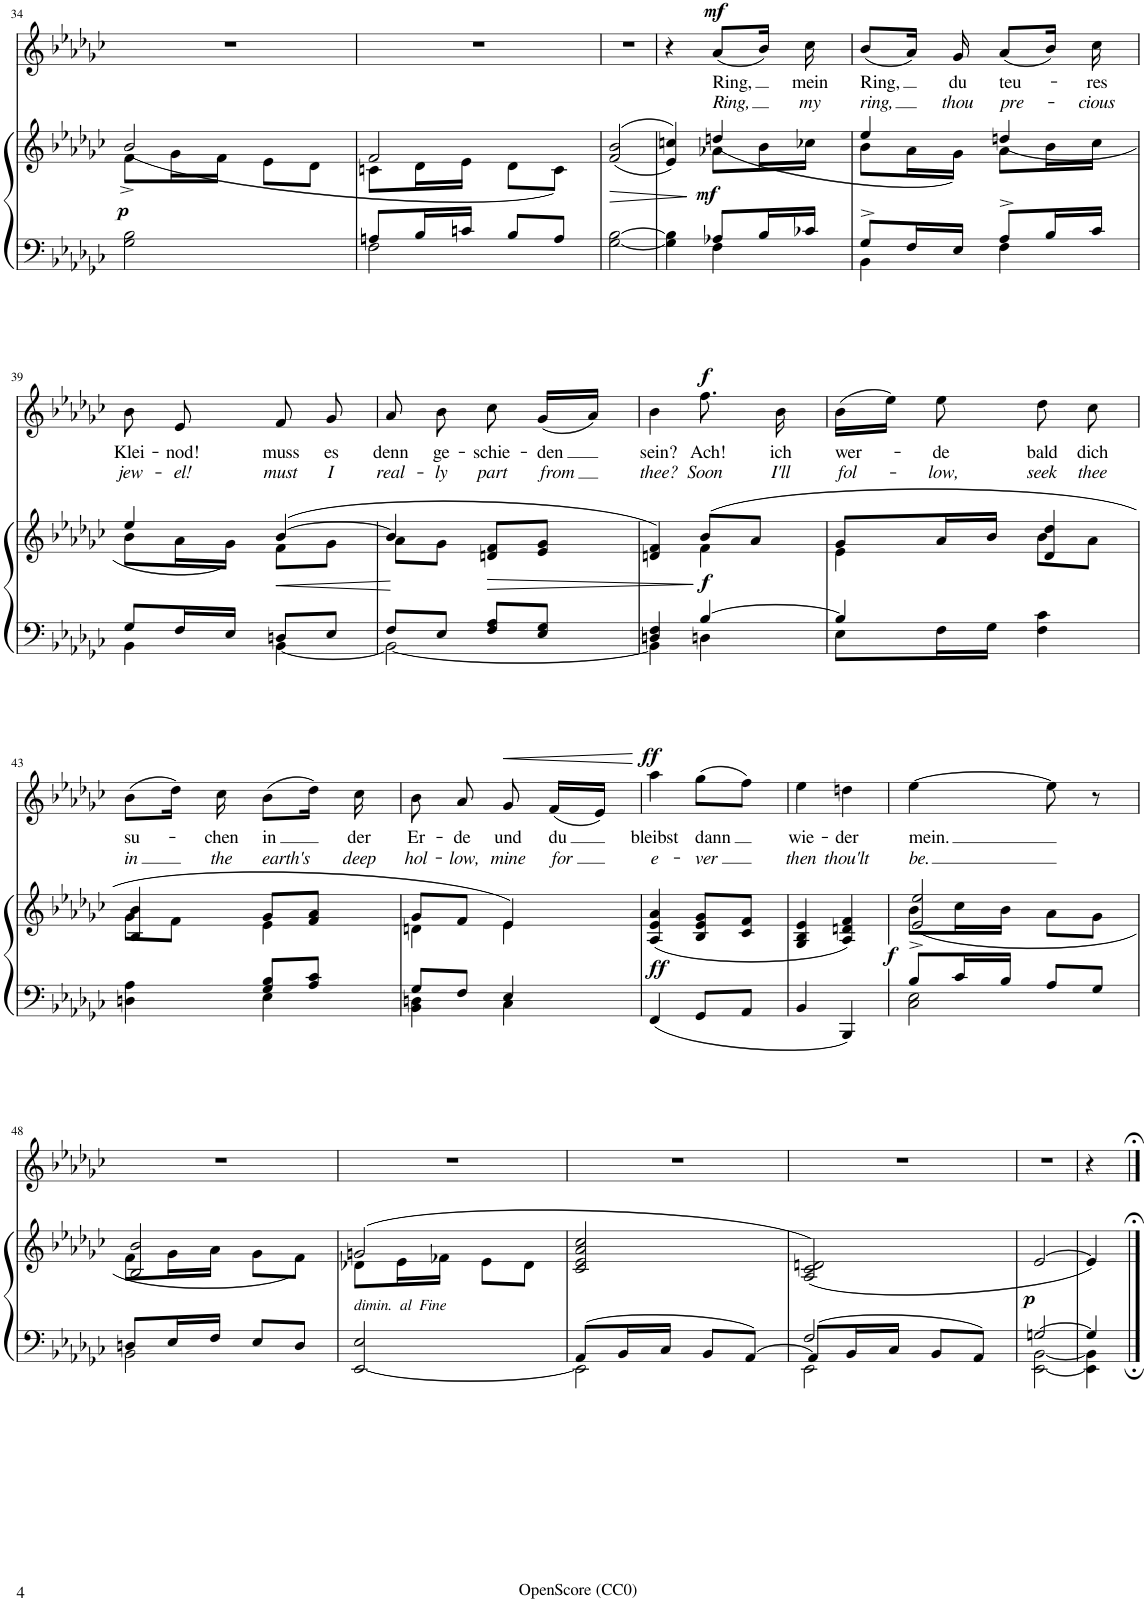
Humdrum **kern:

**kern	**kern	**dynam	**kern	**text	**text	**dynam
*part2	*part2	*part2	*part1	*part1	*part1	*part1
*staff3	*staff2	*staff2/3	*staff1	*staff1	*staff1	*staff1
*I"Pianoforte	*	*	*I"Singstimme Voice	*	*	*
*I'Pno	*	*	*	*	*	*
!!LO:PB:g=z
*clefF4	*clefG2	*	*clefG2	*	*	*
*k[b-e-a-d-g-c-]	*k[b-e-a-d-g-c-]	*	*k[b-e-a-d-g-c-]	*	*	*
*M2/4	*M2/4	*	*M2/4	*	*	*
=34	=34	=34	=34	=34	=34	=34
*	*^	*	*	*	*	*
!	!	!	!LO:DY:b	!	!	!	!
2G-\ 2B-\	(2b-/	8f^\L	p	2r	.	.	.
.	.	16g-\L	.	.	.	.	.
.	.	16f\JJ	.	.	.	.	.
.	.	8e-\L	.	.	.	.	.
.	.	8d-\J	.	.	.	.	.
=35	=35	=35	=35	=35	=35	=35	=35
*^	*	*	*	*	*	*	*
8An/L	2F\	2f/	8cn\L	.	2r	.	.	.
16B-/L	.	.	16d-\L	.	.	.	.	.
16cn/JJ	.	.	16e-\JJ	.	.	.	.	.
8B-/L	.	.	8d-\L	.	.	.	.	.
8A/J	.	.	8c\J)	.	.	.	.	.
*v	*v	*	*	*	*	*	*	*
=36	=36	=36	=36	=36	=36	=36	=36
!	!	!	!LO:HP:b	!	!	!	!
*	*v	*v	*	*	*	*	*
[2G-\ [>2B-\	(>(2f/ 2b-/	>	2r	.	.	.
.	.	]	.	.	.	.
=37	=37	=37	=37	=37	=37	=37
*^	*^	*	*	*	*	*
4G-\] 4B-\]	4ryy	4e-/ 4ccn/))	4ryy	.	4r	.	.	.
!	!	!	!	!LO:DY:b	!	!LO:LY:b	!LO:LY:b	!LO:DY:a
8A-X/L	4F\	(4ddn/	8a-X\L	mf	(8a-/L	Ring,	Ring,	mf
16B-/L	.	.	16b-\L	.	16b-/Jk)	.	.	.
!	!	!	!	!	!	!LO:LY:b	!LO:LY:b	!
16c-X/JJ	.	.	16cc-X\JJ	.	16cc-\	mein	my	.
=38	=38	=38	=38	=38	=38	=38	=38	=38
!	!	!	!	!	!	!LO:LY:b	!LO:LY:b	!
8G-^/L	4BB-\	4ee-/	8b-\L	.	(8b-/L	Ring,	ring,	.
16F/L	.	.	16a-\L	.	16a-/Jk)	.	.	.
!	!	!	!	!	!	!LO:LY:b	!LO:LY:b	!
16E-/JJ	.	.	16g-\JJ)	.	16g-/	du	thou	.
!	!	!	!	!	!	!LO:LY:b	!LO:LY:b	!
8A-^/L	4F\	(4ddn/	8a-\L	.	(8a-/L	teu-	pre-	.
16B-/L	.	.	16b-\L	.	16b-/Jk)	.	.	.
!	!	!	!	!	!	!LO:LY:b	!LO:LY:b	!
16c-/JJ	.	.	16cc-\JJ	.	16cc-\	-res	-cious	.
!!LO:LB:g=z
=39	=39	=39	=39	=39	=39	=39	=39	=39
!	!	!	!	!	!	!LO:LY:b	!LO:LY:b	!
8G-/L	4BB-\	4ee-/	8b-\L	.	8b-\	Klei-	jew-	.
!	!	!	!	!	!	!LO:LY:b	!LO:LY:b	!
16F/L	.	.	16a-\L	.	8e-/	-nod!	-el!	.
16E-/JJ	.	.	16g-\JJ)	.	.	.	.	.
!	!	!	!	!LO:HP:b	!	!LO:LY:b	!LO:LY:b	!
8Dn/L	[4BB-\	([4b-/	8f\L	<	8f/	muss	must	.
!	!	!	!	!	!	!LO:LY:b	!LO:LY:b	!
8E-/J	.	.	8g-\J	.	8g-/	es	I	.
=40	=40	=40	=40	=40	=40	=40	=40	=40
!	!	!	!	!	!	!LO:LY:b	!LO:LY:b	!
8F/L	2BB-\_	4b-/]	8a-\L	.	8a-/	denn	real-	.
!	!	!	!	!	!	!LO:LY:b	!LO:LY:b	!
8E-/J	.	.	8g-\J	[	8b-\	ge-	-ly	.
!	!	!	!	!LO:HP:b	!	!LO:LY:b	!LO:LY:b	!
8F/ 8A-/L	.	8dn/ 8f/L	4ryy	>	8cc-\	-schie-	part	.
!	!	!	!	!	!	!LO:LY:b	!LO:LY:b	!
8E-/ 8G-/J	.	8e-/ 8g-/J	.	.	(16g-/LL	-den	from	.
.	.	.	.	.	16a-/JJ)	.	.	.
=41	=41	=41	=41	=41	=41	=41	=41	=41
!	!	!	!	!	!	!LO:LY:b	!LO:LY:b	!
4Dn/ 4F/	4BB-\]	4dn/ 4f/)	4ryy	.	4b-\	sein?	thee?	.
!	!	!	!	!LO:DY:n=1:b	!	!LO:LY:b	!LO:LY:b	!LO:DY:a
[4B-/	4Dn\	(8b-/L	4f\	] f	8.ff\	Ach!	Soon	f
.	.	8a-/J	.	.	.	.	.	.
!	!	!	!	!	!	!LO:LY:b	!LO:LY:b	!
.	.	.	.	.	16b-\	ich	I'll	.
=42	=42	=42	=42	=42	=42	=42	=42	=42
!	!	!	!	!	!	!LO:LY:b	!LO:LY:b	!
4B-/]	8E-\L	8g-/L	4e-\	.	(16b-\LL	wer-	fol-	.
.	.	.	.	.	16ee-\JJ)	.	.	.
!	!	!	!	!	!	!LO:LY:b	!LO:LY:b	!
.	16F\L	16a-/L	.	.	8ee-\	-de	-low,	.
.	16G-\JJ	16b-/JJ	.	.	.	.	.	.
!	!	!	!	!	!	!LO:LY:b	!LO:LY:b	!
4F\ 4c-\	4ryy	4d-/ 4dd-/	8b-\L	.	8dd-\	bald	seek	.
!	!	!	!	!	!	!LO:LY:b	!LO:LY:b	!
.	.	.	8a-\J	.	8cc-\	dich	thee	.
!!LO:LB:g=z
=43	=43	=43	=43	=43	=43	=43	=43	=43
!	!	!	!	!	!	!LO:LY:b	!LO:LY:b	!
4Dn\ 4A-\	4ryy	4B-/ 4b-/	8g-\L	.	(8b-\L	su-	in	.
.	.	.	8f\J	.	16dd-\Jk)	.	.	.
!	!	!	!	!	!	!LO:LY:b	!LO:LY:b	!
.	.	.	.	.	16cc-\	-chen	the	.
!	!	!	!	!	!	!LO:LY:b	!LO:LY:b	!
8G-/ 8B-/L	4E-\	8g-/L	4e-\	.	(8b-\L	in	earth's	.
8A-/ 8c-/J	.	8f/ 8a-/J	.	.	16dd-\Jk)	.	.	.
!	!	!	!	!	!	!LO:LY:b	!LO:LY:b	!
.	.	.	.	.	16cc-\	der	deep	.
=44	=44	=44	=44	=44	=44	=44	=44	=44
!	!	!	!	!	!	!LO:LY:b	!LO:LY:b	!
8G-/L	4BB-\ 4Dn\	8g-/L	4dn\	.	8b-\	Er-	hol-	.
!	!	!	!	!	!	!LO:LY:b	!LO:LY:b	!
8F/J	.	8f/J	.	.	8a-/	-de	-low,	.
!	!	!	!	!	!	!LO:LY:b	!LO:LY:b	!LO:HP:b
4E-/	4C-\	4e-/)	4e-\	.	8g-/	und	mine	<
!	!	!	!	!	!	!LO:LY:b	!LO:LY:b	!
.	.	.	.	.	(16f/LL	du	for	.
.	.	.	.	.	16e-/JJ)	.	.	.
*v	*v	*	*	*	*	*	*	*
*	*v	*v	*	*	*	*	*
.	.	.	.	.	.	[
=45	=45	=45	=45	=45	=45	=45
!	!	!LO:DY:b	!	!LO:LY:b	!LO:LY:b	!LO:DY:a
4FF/	(4A-/ 4e-/ 4a-/	ff	4aa-\	bleibst	e-	ff
!	!	!	!	!LO:LY:b	!LO:LY:b	!
8GG-/L	8B-/ 8e-/ 8g-/L	.	(8gg-\L	dann	-ver	.
8AA-/J	8c-/ 8f/J	.	8ff\J)	.	.	.
=46	=46	=46	=46	=46	=46	=46
!	!	!	!	!LO:LY:b	!LO:LY:b	!
4BB-/	4G-/ 4B-/ 4e-/	.	4ee-\	wie-	then	.
!	!	!	!	!LO:LY:b	!LO:LY:b	!
4BBB-/	4A-/ 4dn/ 4f/)	.	4ddn\	-der	thou'lt	.
=47	=47	=47	=47	=47	=47	=47
*^	*^	*	*	*	*	*
!	!	!	!	!LO:DY:b	!	!LO:LY:b	!LO:LY:b	!
8B-^/L	2C-\ 2E-\	(2e-/ 2ee-/	8b-\L	f	[4ee-\	mein.	be.	.
16c-/L	.	.	16cc-\L	.	.	.	.	.
16B-/JJ	.	.	16b-\JJ	.	.	.	.	.
8A-/L	.	.	8a-\L	.	8ee-\]	.	.	.
8G-/J	.	.	8g-\J	.	8r	.	.	.
!!LO:LB:g=z
=48	=48	=48	=48	=48	=48	=48	=48	=48
8Dn/L	2BB-\	2B-/ 2b-/	8f\L	.	2r	.	.	.
16E-/L	.	.	16g-\L	.	.	.	.	.
16F/JJ	.	.	16a-\JJ	.	.	.	.	.
8E-/L	.	.	8g-\L	.	.	.	.	.
8D/J	.	.	8f\J)	.	.	.	.	.
*v	*v	*	*	*	*	*	*	*
=49	=49	=49	=49	=49	=49	=49	=49
!	!LO:TX:b:i:t=dimin.  al  Fine	!	!	!	!	!	!
[<2EE-/ 2E-/	(2gn/	8d-X\L	.	2r	.	.	.
.	.	16e-\L	.	.	.	.	.
.	.	16f-X\JJ	.	.	.	.	.
.	.	8e-\L	.	.	.	.	.
.	.	8d-\J	.	.	.	.	.
*	*v	*v	*	*	*	*	*
=50	=50	=50	=50	=50	=50	=50
*^	*	*	*	*	*	*
8AA-/L	2EE-\]	2c-/ 2e-/ 2a-/ 2cc-/	.	2r	.	.	.
16BB-/L	.	.	.	.	.	.	.
16C-/JJ	.	.	.	.	.	.	.
8BB-/L	.	.	.	.	.	.	.
[8AA-/J	.	.	.	.	.	.	.
=51	=51	=51	=51	=51	=51	=51	=51
*	*^	*	*	*	*	*	*
8AA-/L]	2EE-\	2F/	(2A-/ 2c-/ 2dn/)	.	2r	.	.	.
16BB-/L	.	.	.	.	.	.	.	.
16C-/JJ	.	.	.	.	.	.	.	.
8BB-/L	.	.	.	.	.	.	.	.
8AA-/J	.	.	.	.	.	.	.	.
*	*v	*v	*	*	*	*	*	*
=52	=52	=52	=52	=52	=52	=52	=52
!	!	!	!LO:DY:b	!	!	!	!
[2Gn/	[2EE-\ [2BB-\	[>2e-/	p	2r	.	.	.
=53	=53	=53	=53	=53	=53	=53	=53
4G/]	4EE-\] 4BB-\]	4e-/])	.	4r	.	.	.
*v	*v	*	*	*	*	*	*
==	==	==	==	==	==	==
*-	*-	*-	*-	*-	*-	*-
